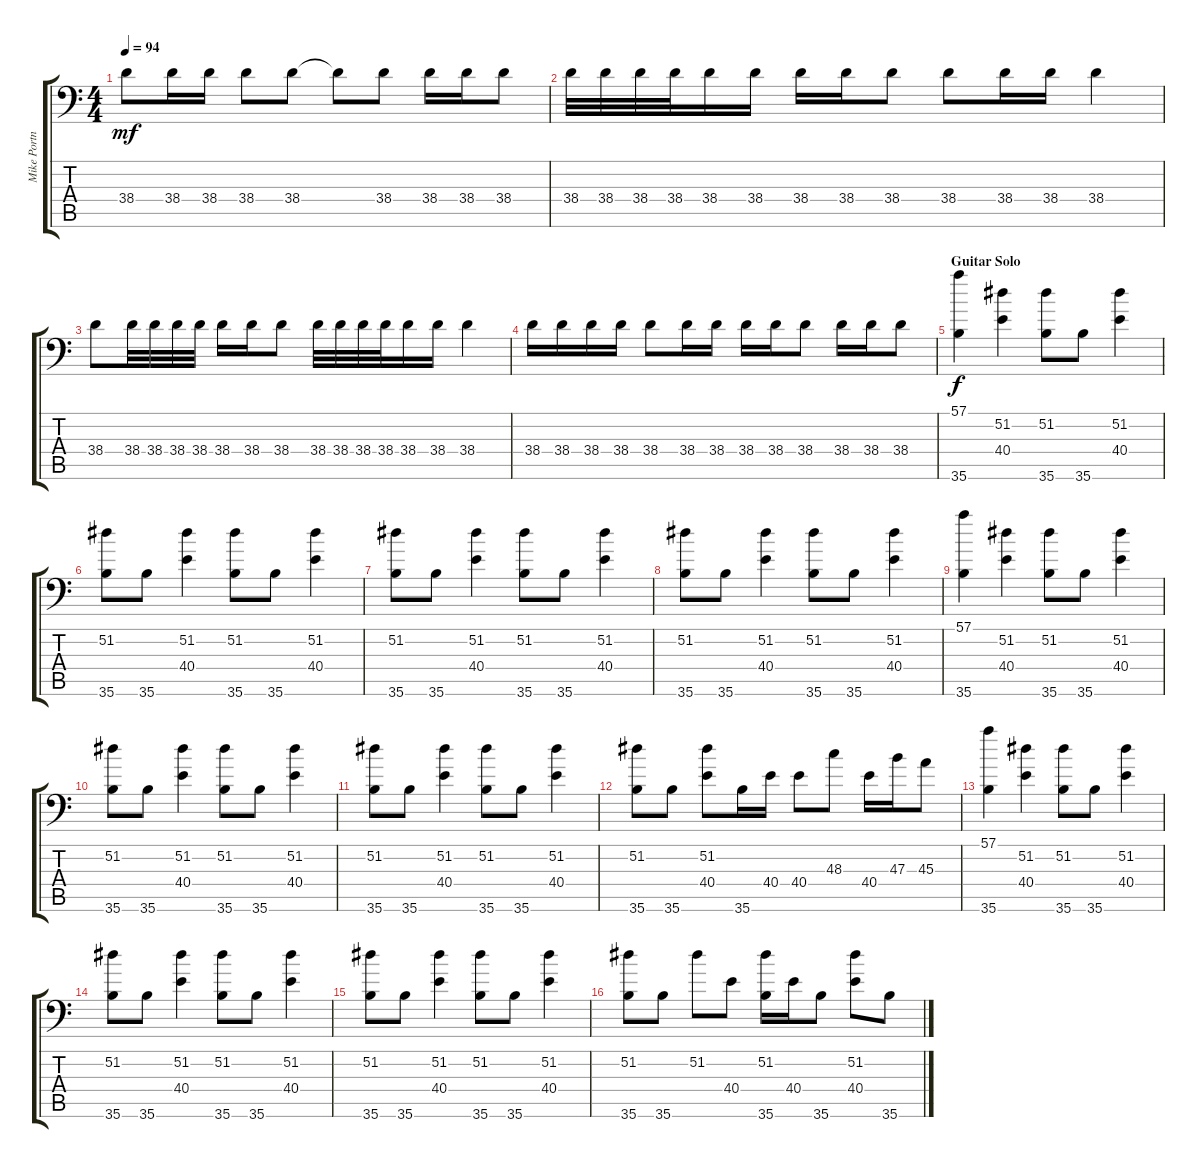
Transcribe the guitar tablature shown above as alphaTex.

\track ("Mike Portnoy (Drums)" "Mike Portn") {instrument acousticgrandpiano}
\staff {score tabs}
\tuning (C-1 C-1 C-1 C-1 C-1 C-1) {hide}
\ts (4 4)
\tempo 94
\clef f4
\ks c
38.4.8{dy mf} 38.4.16 38.4.16 38.4.8 38.4.8 38.4{t}.8 38.4.8 38.4.16 38.4.16 38.4.8 |
38.4.32 38.4.32 38.4.32 38.4.32 38.4.16 38.4.16 38.4.16 38.4.16 38.4.8 38.4.8 38.4.16 38.4.16 38.4.4 |
38.4.8 38.4.32 38.4.32 38.4.32 38.4.32 38.4.16 38.4.16 38.4.8 38.4.32 38.4.32 38.4.32 38.4.32 38.4.16 38.4.16 38.4.4 |
38.4.16 38.4.16 38.4.16 38.4.16 38.4.8 38.4.16 38.4.16 38.4.16 38.4.16 38.4.8 38.4.16 38.4.16 38.4.8 |
\section ("" "Guitar Solo")
(57.1 35.6).4{dy f} (51.2 40.4).4 (51.2 35.6).8 35.6.8 (51.2 40.4).4 |
(51.2 35.6).8 35.6.8 (51.2 40.4).4 (51.2 35.6).8 35.6.8 (51.2 40.4).4 |
(51.2 35.6).8 35.6.8 (51.2 40.4).4 (51.2 35.6).8 35.6.8 (51.2 40.4).4 |
(51.2 35.6).8 35.6.8 (51.2 40.4).4 (51.2 35.6).8 35.6.8 (51.2 40.4).4 |
(57.1 35.6).4 (51.2 40.4).4 (51.2 35.6).8 35.6.8 (51.2 40.4).4 |
(51.2 35.6).8 35.6.8 (51.2 40.4).4 (51.2 35.6).8 35.6.8 (51.2 40.4).4 |
(51.2 35.6).8 35.6.8 (51.2 40.4).4 (51.2 35.6).8 35.6.8 (51.2 40.4).4 |
(51.2 35.6).8 35.6.8 (51.2 40.4).8 35.6.16 40.4.16 40.4.8 48.3.8 40.4.16 47.3.16 45.3.8 |
(57.1 35.6).4 (51.2 40.4).4 (51.2 35.6).8 35.6.8 (51.2 40.4).4 |
(51.2 35.6).8 35.6.8 (51.2 40.4).4 (51.2 35.6).8 35.6.8 (51.2 40.4).4 |
(51.2 35.6).8 35.6.8 (51.2 40.4).4 (51.2 35.6).8 35.6.8 (51.2 40.4).4 |
(51.2 35.6).8 35.6.8 51.2.8 40.4.8 (51.2 35.6).16 40.4.16 35.6.8 (51.2 40.4).8 35.6.8
